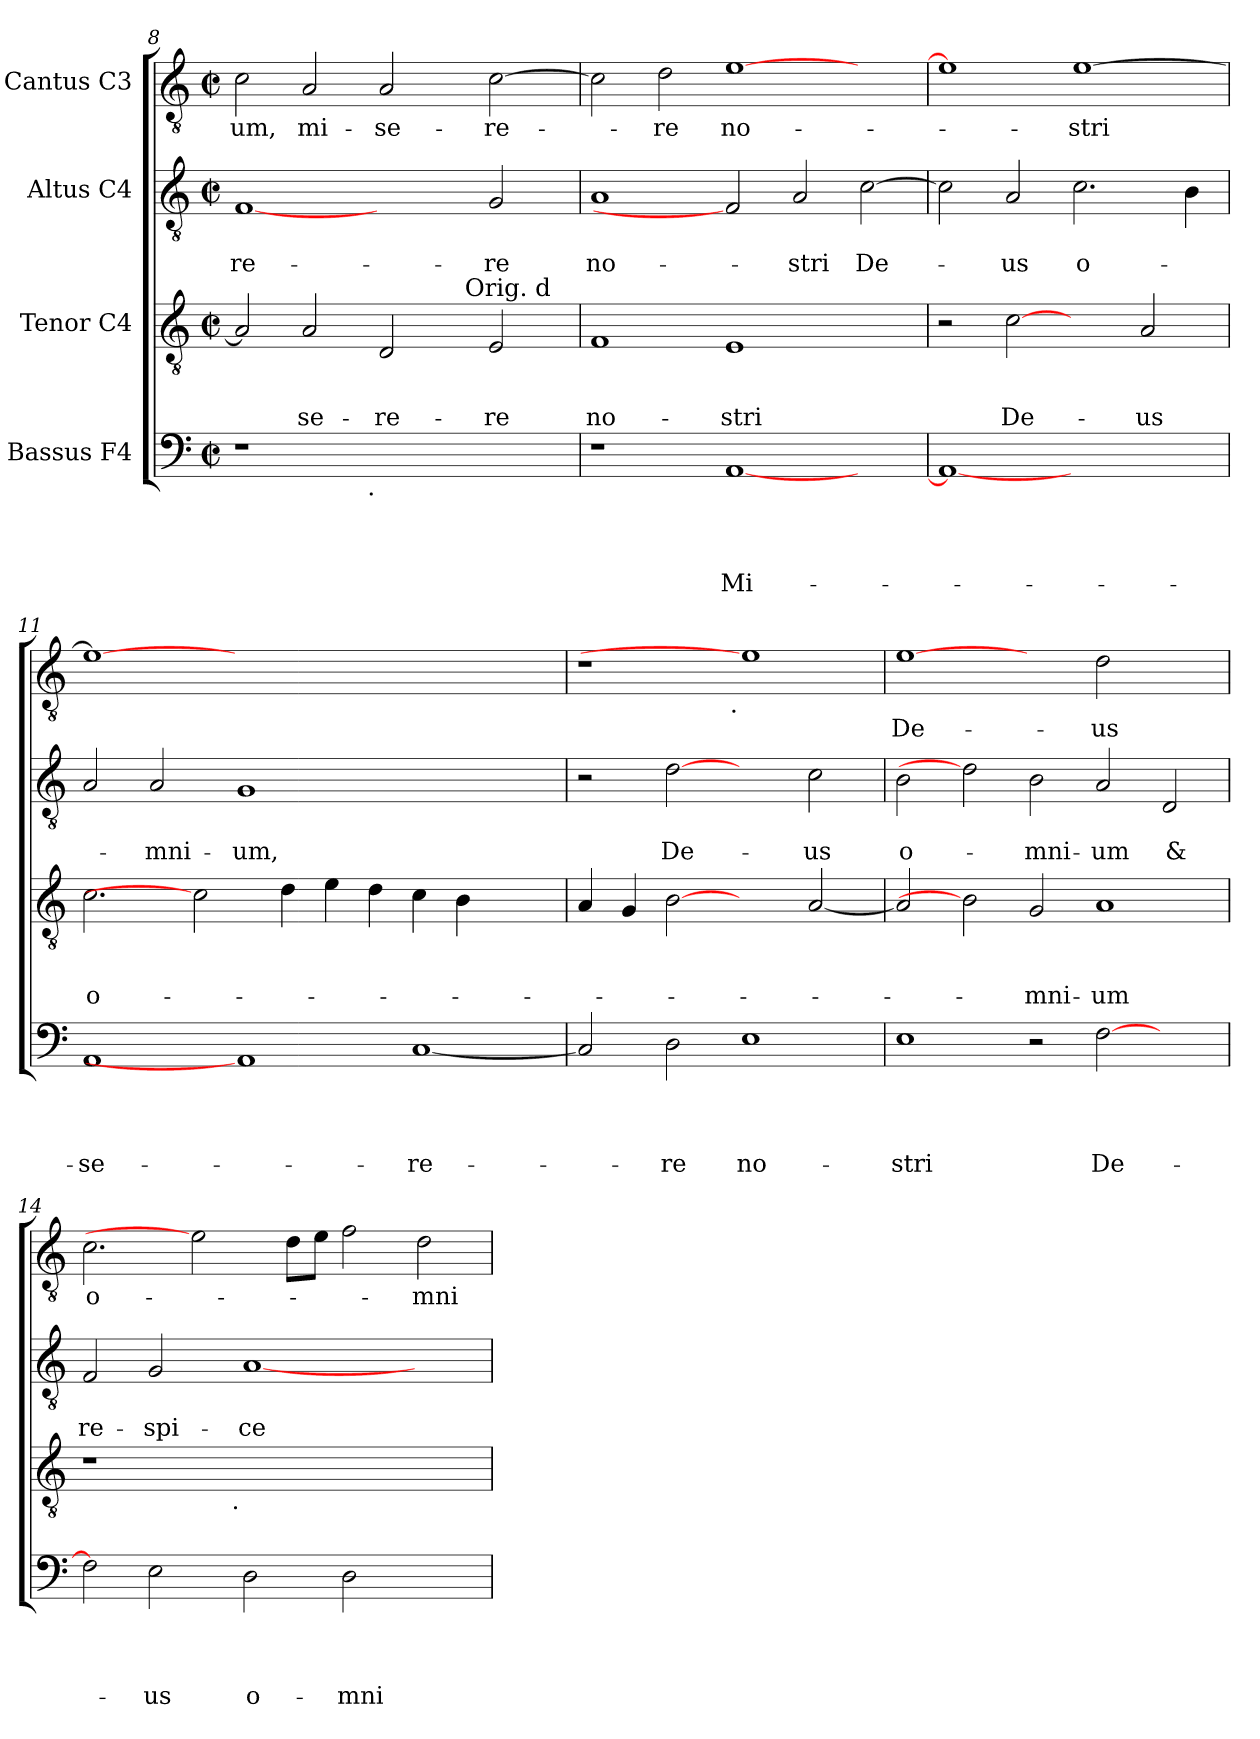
**kern	**text	**text	**text	**text	**kern	**text	**text	**text	**kern	**text	**text	**kern	**text
*part4	*part4	*part4	*part4	*part4	*part3	*part3	*part3	*part3	*part2	*part2	*part2	*part1	*part1
*staff4	*staff4	*staff4	*staff4	*staff4	*staff3	*staff3	*staff3	*staff3	*staff2	*staff2	*staff2	*staff1	*staff1
*I"Bassus F4	*	*	*	*	*I"Tenor C4	*	*	*	*I"Altus C4	*	*	*I"Cantus C3	*
*clefF4	*	*	*	*	*clefGv2	*	*	*	*clefGv2	*	*	*clefGv2	*
*k[]	*	*	*	*	*k[]	*	*	*	*k[]	*	*	*k[]	*
*C:	*	*	*	*	*C:	*	*	*	*C:	*	*	*C:	*
*M2/2	*	*	*	*	*M2/2	*	*	*	*M2/2	*	*	*M2/2	*
*met(c|)	*	*	*	*	*met(c|)	*	*	*	*met(c|)	*	*	*met(c|)	*
=8	=8	=8	=8	=8	=8	=8	=8	=8	=8	=8	=8	=8	=8
!	!	!	!	!	!	!	!	!	!	!	!LO:LY:b	!	!LO:LY:b
*^	*	*	*	*	*^	*	*	*	*	*	*	*	*
1r	2ryy	.	.	.	.	2A/]	1ryy	.	.	.	[1F	.	-re-	2c\	-um,
!	!	!	!	!	!	!	!	!	!	!LO:LY:b	!	!	!	!	!LO:LY:b
.	4...ryy	.	.	.	.	2A/	.	.	.	-se-	.	.	.	2A/	mi-
!	!LO:TX:b:t=.	!	!	!	!	!	!	!	!	!	!	!	!	!	!
.	1ryy	.	.	.	.	.	.	.	.	.	.	.	.	.	.
!	!	!	!	!	!	!	!	!	!	!LO:LY:b	!	!	!	!	!LO:LY:b
1ryy	.	.	.	.	.	2D/	4ryy	.	.	-re-	2ryy	.	.	2A/	-se-
.	.	.	.	.	.	.	8ryy	.	.	.	.	.	.	.	.
.	.	.	.	.	.	.	32ryy	.	.	.	.	.	.	.	.
!	!	!	!	!	!	!	!LO:TX:a:t=Orig. d	!	!	!	!	!	!	!	!
.	.	.	.	.	.	.	2ryy	.	.	.	.	.	.	.	.
!	!	!	!	!	!	!	!	!	!	!LO:LY:b	!	!	!LO:LY:b	!	!LO:LY:b
.	.	.	.	.	.	2E/	.	.	.	-re	2G/	.	-re	[>2c\	-re-
.	.	.	.	.	.	.	16.ryy	.	.	.	.	.	.	.	.
.	32ryy	.	.	.	.	.	.	.	.	.	.	.	.	.	.
=9	=9	=9	=9	=9	=9	=9	=9	=9	=9	=9	=9	=9	=9	=9	=9
!	!	!	!	!	!	!	!	!	!	!LO:LY:b	!	!	!LO:LY:b	!	!
*v	*v	*	*	*	*	*	*	*	*	*	*	*	*	*	*
*	*	*	*	*	*v	*v	*	*	*	*	*	*	*	*
1r	.	.	.	.	1F	.	.	no-	1A	.	no-	2c\]	.
!	!	!	!	!	!	!	!	!	!	!	!	!	!LO:LY:b
.	.	.	.	.	.	.	.	.	.	.	.	2d\	-re
!	!	!	!	!LO:LY:b	!	!	!	!LO:LY:b	!	!	!	!	!LO:LY:b
[<1AA	.	.	.	Mi-	1E	.	.	-stri	2F]	.	.	[>1e	no-
!	!	!	!	!	!	!	!	!	!	!	!LO:LY:b	!	!
.	.	.	.	.	.	.	.	.	2A/	.	-stri	.	.
!	!	!	!	!	!	!	!	!	!	!	!LO:LY:b	!	!
2ryy	.	.	.	.	2ryy	.	.	.	[>2c\	.	De-	2ryy	.
=10	=10	=10	=10	=10	=10	=10	=10	=10	=10	=10	=10	=10	=10
1AA_	.	.	.	.	2r	.	.	.	2c\]	.	.	1e]	.
!	!	!	!	!	!	!	!	!LO:LY:b	!	!	!LO:LY:b	!	!
.	.	.	.	.	[2c	.	.	De-	2A/	.	-us	.	.
!	!	!	!	!	!	!	!	!	!	!	!LO:LY:b	!	!LO:LY:b
1ryy	.	.	.	.	2ryy	.	.	.	2.c\	.	o-	[>1e	-stri
!	!	!	!	!	!	!	!	!LO:LY:b	!	!	!	!	!
.	.	.	.	.	2A/	.	.	-us	.	.	.	.	.
.	.	.	.	.	.	.	.	.	4B\	.	.	.	.
=11	=11	=11	=11	=11	=11	=11	=11	=11	=11	=11	=11	=11	=11
!	!	!	!	!LO:LY:b	!	!	!	!LO:LY:b	!	!	!	!	!
1AA	.	.	.	-se-	2.c\	.	.	o-	2A/	.	.	1e_	.
!	!	!	!	!	!	!	!	!	!	!	!LO:LY:b	!	!
.	.	.	.	.	.	.	.	.	2A/	.	-mni-	.	.
.	.	.	.	.	2c]	.	.	.	.	.	.	.	.
!	!	!	!	!	!	!	!	!	!	!	!LO:LY:b	!	!
1AA]	.	.	.	.	.	.	.	.	1G	.	-um,	0ryy	.
.	.	.	.	.	4d\	.	.	.	.	.	.	.	.
.	.	.	.	.	4e\	.	.	.	.	.	.	.	.
.	.	.	.	.	4d\	.	.	.	.	.	.	.	.
!	!	!	!	!LO:LY:b	!	!	!	!	!	!	!	!	!
[<1C	.	.	.	-re-	4c\	.	.	.	1ryy	.	.	.	.
.	.	.	.	.	4B\	.	.	.	.	.	.	.	.
.	.	.	.	.	2ryy	.	.	.	.	.	.	.	.
=12	=12	=12	=12	=12	=12	=12	=12	=12	=12	=12	=12	=12	=12
*	*	*	*	*	*	*	*	*	*	*	*	*^	*
2C/]	.	.	.	.	4A/	.	.	.	2r	.	.	1r	2ryy	.
.	.	.	.	.	4G/	.	.	.	.	.	.	.	.	.
!	!	!	!	!LO:LY:b	!	!	!	!	!	!	!LO:LY:b	!	!	!
2D\	.	.	.	-re	[2B	.	.	.	[2d	.	De-	.	4...ryy	.
!	!	!	!	!	!	!	!	!	!	!	!	!	!LO:TX:b:t=.	!
.	.	.	.	.	.	.	.	.	.	.	.	.	1ryy	.
!	!	!	!	!LO:LY:b	!	!	!	!	!	!	!	!	!	!
1E	.	.	.	no-	2ryy	.	.	.	2ryy	.	.	1e]	.	.
!	!	!	!	!	!	!	!	!	!	!	!LO:LY:b	!	!	!
.	.	.	.	.	[<2A/	.	.	.	2c\	.	-us	.	.	.
.	.	.	.	.	.	.	.	.	.	.	.	.	32ryy	.
!!LO:LB:g=z
=13	=13	=13	=13	=13	=13	=13	=13	=13	=13	=13	=13	=13	=13	=13
!	!	!	!	!	!	!	!	!	!	!	!	!LO:TX:a:t=1 3	!	!
!	!	!	!	!LO:LY:b	!	!	!	!	!	!	!LO:LY:b	!	!	!LO:LY:b
*	*	*	*	*	*	*	*	*	*	*	*	*v	*v	*
1E	.	.	.	-stri	2A/]	.	.	.	2B\	.	o-	[1e	De-
.	.	.	.	.	2B]	.	.	.	2d]	.	.	.	.
!	!	!	!	!	!	!	!	!LO:LY:b	!	!	!LO:LY:b	!	!
2r	.	.	.	.	2G/	.	.	-mni-	2B\	.	-mni-	2ryy	.
!	!	!	!	!LO:LY:b	!	!	!	!LO:LY:b	!	!	!LO:LY:b	!	!LO:LY:b
[>2F\	.	.	.	De-	1A	.	.	-um	2A/	.	-um	2d\	-us
!	!	!	!	!	!	!	!	!	!	!	!LO:LY:b	!	!
2ryy	.	.	.	.	.	.	.	.	2D/	.	&	2ryy	.
=14	=14	=14	=14	=14	=14	=14	=14	=14	=14	=14	=14	=14	=14
!	!	!	!	!	!	!	!	!	!	!	!LO:LY:b	!	!LO:LY:b
*	*	*	*	*	*^	*	*	*	*	*	*	*	*
2F\]	.	.	.	.	1r	2ryy	.	.	.	2F/	.	re-	2.c\	o-
!	!	!	!	!LO:LY:b	!	!	!	!	!	!	!	!LO:LY:b	!	!
2E\	.	.	.	-us	.	4...ryy	.	.	.	2G/	.	-spi-	.	.
.	.	.	.	.	.	.	.	.	.	.	.	.	2e]	.
!	!	!	!	!	!	!LO:TX:b:t=.	!	!	!	!	!	!	!	!
.	.	.	.	.	.	1ryy	.	.	.	.	.	.	.	.
!	!	!	!	!LO:LY:b	!	!	!	!	!	!	!	!LO:LY:b	!	!
2D\	.	.	.	o-	1.ryy	.	.	.	.	[<1A	.	-ce	.	.
.	.	.	.	.	.	.	.	.	.	.	.	.	8d\L	.
.	.	.	.	.	.	.	.	.	.	.	.	.	8e\J	.
!	!	!	!	!LO:LY:b	!	!	!	!	!	!	!	!	!	!
2D\	.	.	.	-mni-	.	.	.	.	.	.	.	.	2f\	.
.	.	.	.	.	.	2ryy	.	.	.	.	.	.	.	.
!	!	!	!	!	!	!	!	!	!	!	!	!	!	!LO:LY:b
2ryy	.	.	.	.	.	.	.	.	.	2ryy	.	.	2d\	-mni-
.	.	.	.	.	.	32ryy	.	.	.	.	.	.	.	.
*	*	*	*	*	*v	*v	*	*	*	*	*	*	*	*
=	=	=	=	=	=	=	=	=	=	=	=	=	=
*-	*-	*-	*-	*-	*-	*-	*-	*-	*-	*-	*-	*-	*-
